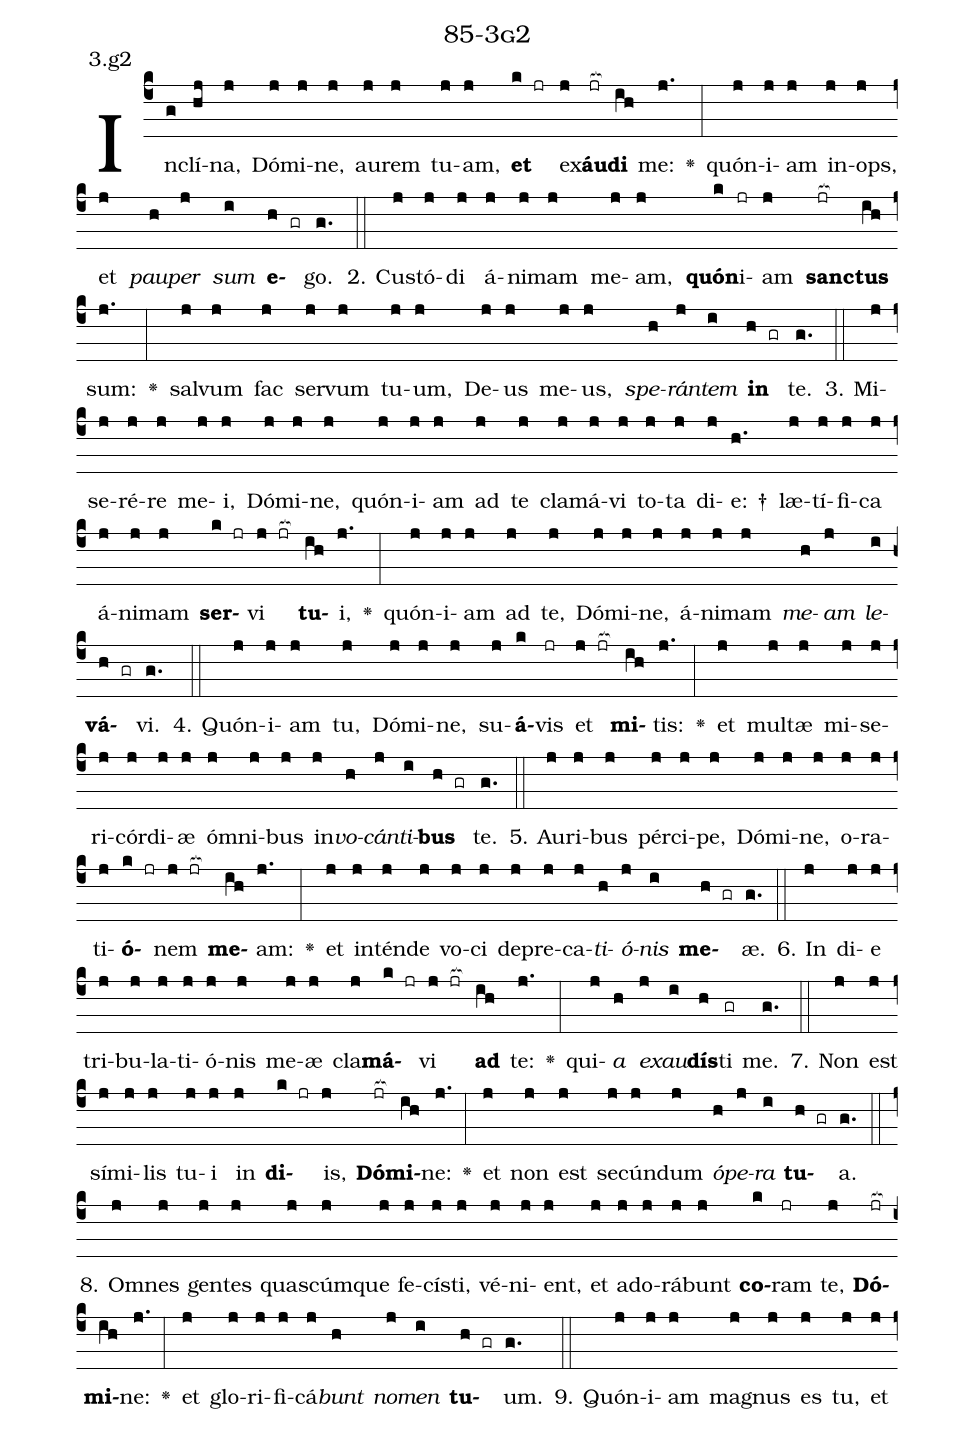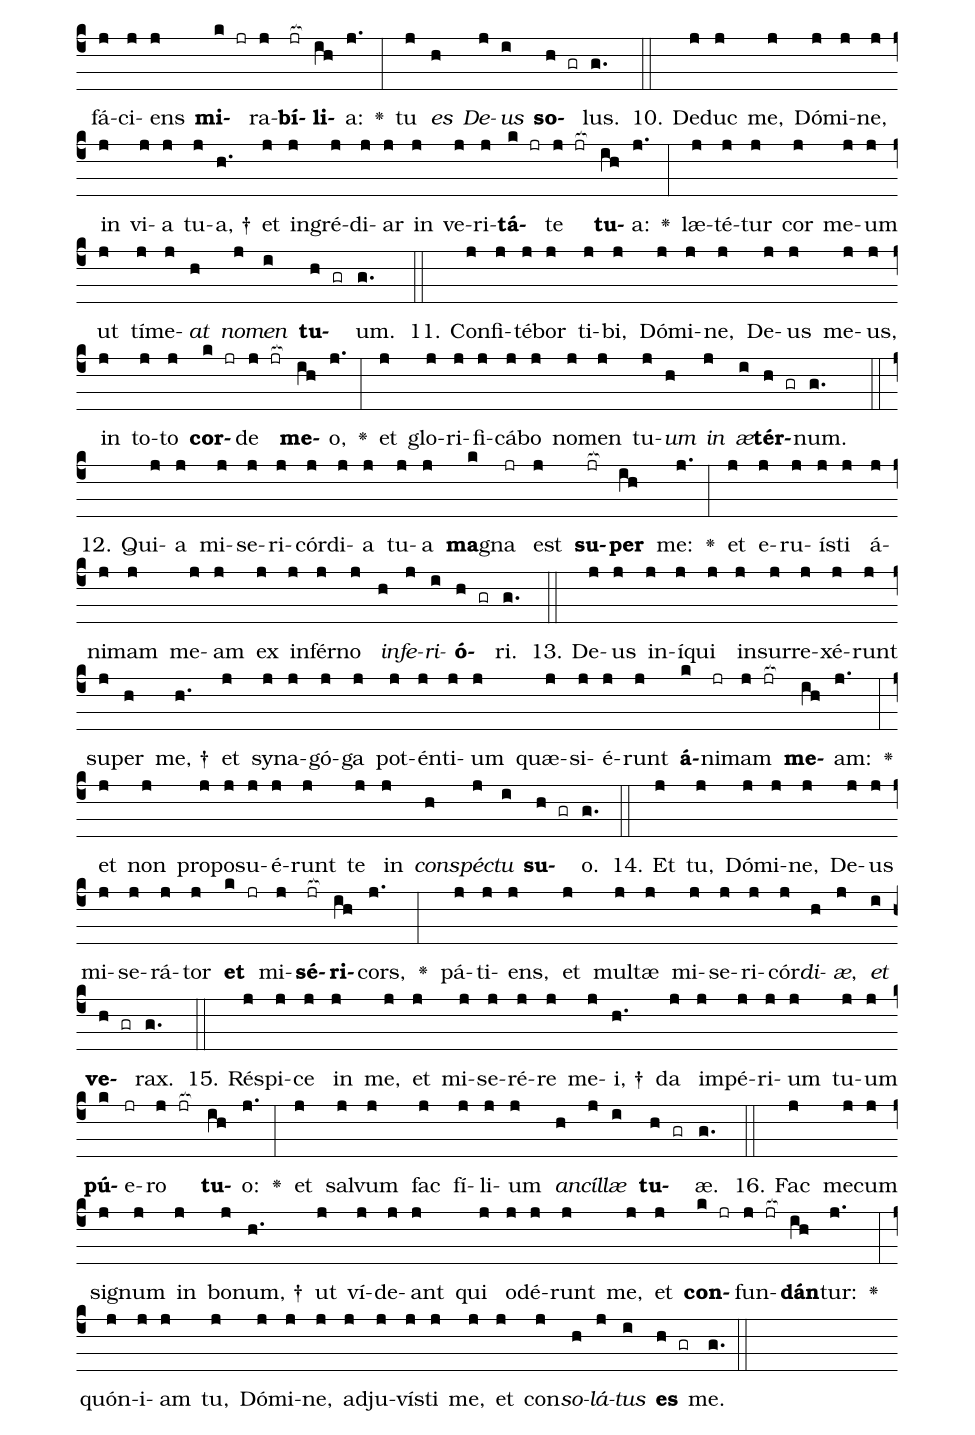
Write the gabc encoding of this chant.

name: 85-3g2;
annotation: 3.g2;
%%
(c4)In(g)clí(hj)na,(j) Dó(j)mi(j)ne,(j) au(j)rem(j) tu(j)am,(j) <b>et</b>(k jr) ex(j)<b>áu</b>(jr[ocb:1{])<b>di</b>(ih[ocb:0}]) me:(j.) <v>\greheightstar</v>(:) quón(j)i(j)am(j) in(j)ops,(j) et(j) <i>pau</i>(h)<i>per</i>(j) <i>sum</i>(i) <b>e</b>(h gr)go.(g.) (::)
2. Cus(j)tó(j)di(j) á(j)ni(j)mam(j) me(j)am,(j) <b>quón</b>(k)i(jr)am(j) <b>sanc</b>(jr[ocb:1{])<b>tus</b>(ih[ocb:0}]) sum:(j.) <v>\greheightstar</v>(:) sal(j)vum(j) fac(j) ser(j)vum(j) tu(j)um,(j) De(j)us(j) me(j)us,(j) <i>spe</i>(h)<i>rán</i>(j)<i>tem</i>(i) <b>in</b>(h gr) te.(g.) (::)
3. Mi(j)se(j)ré(j)re(j) me(j)i,(j) Dó(j)mi(j)ne,(j) quón(j)i(j)am(j) ad(j) te(j) cla(j)má(j)vi(j) to(j)ta(j) di(j)e: †(h.) læ(j)tí(j)fi(j)ca(j) á(j)ni(j)mam(j) <b>ser</b>(k jr)vi(j jr[ocb:1{]) <b>tu</b>(ih[ocb:0}])i,(j.) <v>\greheightstar</v>(:) quón(j)i(j)am(j) ad(j) te,(j) Dó(j)mi(j)ne,(j) á(j)ni(j)mam(j) <i>me</i>(h)<i>am</i>(j) <i>le</i>(i)<b>vá</b>(h gr)vi.(g.) (::)
4. Quón(j)i(j)am(j) tu,(j) Dó(j)mi(j)ne,(j) su(j)<b>á</b>(k)vis(jr) et(j jr[ocb:1{]) <b>mi</b>(ih[ocb:0}])tis:(j.) <v>\greheightstar</v>(:) et(j) mul(j)tæ(j) mi(j)se(j)ri(j)cór(j)di(j)æ(j) óm(j)ni(j)bus(j) in(j)<i>vo</i>(h)<i>cán</i>(j)<i>ti</i>(i)<b>bus</b>(h gr) te.(g.) (::)
5. Au(j)ri(j)bus(j) pér(j)ci(j)pe,(j) Dó(j)mi(j)ne,(j) o(j)ra(j)ti(j)<b>ó</b>(k jr)nem(j jr[ocb:1{]) <b>me</b>(ih[ocb:0}])am:(j.) <v>\greheightstar</v>(:) et(j) in(j)tén(j)de(j) vo(j)ci(j) de(j)pre(j)ca(j)<i>ti</i>(h)<i>ó</i>(j)<i>nis</i>(i) <b>me</b>(h gr)æ.(g.) (::)
6. In(j) di(j)e(j) tri(j)bu(j)la(j)ti(j)ó(j)nis(j) me(j)æ(j) cla(j)<b>má</b>(k jr)vi(j jr[ocb:1{]) <b>ad</b>(ih[ocb:0}]) te:(j.) <v>\greheightstar</v>(:) qui(j)<i>a</i>(h) <i>ex</i>(j)<i>au</i>(i)<b>dís</b>(h)ti(gr) me.(g.) (::)
7. Non(j) est(j) sí(j)mi(j)lis(j) tu(j)i(j) in(j) <b>di</b>(k jr)is,(j) <b>Dó</b>(jr[ocb:1{])<b>mi</b>(ih[ocb:0}])ne:(j.) <v>\greheightstar</v>(:) et(j) non(j) est(j) se(j)cún(j)dum(j) <i>ó</i>(h)<i>pe</i>(j)<i>ra</i>(i) <b>tu</b>(h gr)a.(g.) (::)
8. Om(j)nes(j) gen(j)tes(j) quas(j)cúm(j)que(j) fe(j)cís(j)ti,(j) vé(j)ni(j)ent,(j) et(j) ad(j)o(j)rá(j)bunt(j) <b>co</b>(k)ram(jr) te,(j) <b>Dó</b>(jr[ocb:1{])<b>mi</b>(ih[ocb:0}])ne:(j.) <v>\greheightstar</v>(:) et(j) glo(j)ri(j)fi(j)cá(j)<i>bunt</i>(h) <i>no</i>(j)<i>men</i>(i) <b>tu</b>(h gr)um.(g.) (::)
9. Quón(j)i(j)am(j) ma(j)gnus(j) es(j) tu,(j) et(j) fá(j)ci(j)ens(j) <b>mi</b>(k jr)ra(j)<b>bí</b>(jr[ocb:1{])<b>li</b>(ih[ocb:0}])a:(j.) <v>\greheightstar</v>(:) tu(j) <i>es</i>(h) <i>De</i>(j)<i>us</i>(i) <b>so</b>(h gr)lus.(g.) (::)
10. De(j)duc(j) me,(j) Dó(j)mi(j)ne,(j) in(j) vi(j)a(j) tu(j)a, †(h.) et(j) in(j)gré(j)di(j)ar(j) in(j) ve(j)ri(j)<b>tá</b>(k jr)te(j jr[ocb:1{]) <b>tu</b>(ih[ocb:0}])a:(j.) <v>\greheightstar</v>(:) læ(j)té(j)tur(j) cor(j) me(j)um(j) ut(j) tí(j)me(j)<i>at</i>(h) <i>no</i>(j)<i>men</i>(i) <b>tu</b>(h gr)um.(g.) (::)
11. Con(j)fi(j)té(j)bor(j) ti(j)bi,(j) Dó(j)mi(j)ne,(j) De(j)us(j) me(j)us,(j) in(j) to(j)to(j) <b>cor</b>(k jr)de(j jr[ocb:1{]) <b>me</b>(ih[ocb:0}])o,(j.) <v>\greheightstar</v>(:) et(j) glo(j)ri(j)fi(j)cá(j)bo(j) no(j)men(j) tu(j)<i>um</i>(h) <i>in</i>(j) <i>æ</i>(i)<b>tér</b>(h gr)num.(g.) (::)
12. Qui(j)a(j) mi(j)se(j)ri(j)cór(j)di(j)a(j) tu(j)a(j) <b>ma</b>(k)gna(jr) est(j) <b>su</b>(jr[ocb:1{])<b>per</b>(ih[ocb:0}]) me:(j.) <v>\greheightstar</v>(:) et(j) e(j)ru(j)ís(j)ti(j) á(j)ni(j)mam(j) me(j)am(j) ex(j) in(j)fér(j)no(j) <i>in</i>(h)<i>fe</i>(j)<i>ri</i>(i)<b>ó</b>(h gr)ri.(g.) (::)
13. De(j)us(j) in(j)í(j)qui(j) in(j)sur(j)re(j)xé(j)runt(j) su(j)per(h) me, †(h.) et(j) sy(j)na(j)gó(j)ga(j) pot(j)én(j)ti(j)um(j) quæ(j)si(j)é(j)runt(j) <b>á</b>(k)ni(jr)mam(j jr[ocb:1{]) <b>me</b>(ih[ocb:0}])am:(j.) <v>\greheightstar</v>(:) et(j) non(j) pro(j)po(j)su(j)é(j)runt(j) te(j) in(j) <i>con</i>(h)<i>spéc</i>(j)<i>tu</i>(i) <b>su</b>(h gr)o.(g.) (::)
14. Et(j) tu,(j) Dó(j)mi(j)ne,(j) De(j)us(j) mi(j)se(j)rá(j)tor(j) <b>et</b>(k jr) mi(j)<b>sé</b>(jr[ocb:1{])<b>ri</b>(ih[ocb:0}])cors,(j.) <v>\greheightstar</v>(:) pá(j)ti(j)ens,(j) et(j) mul(j)tæ(j) mi(j)se(j)ri(j)cór(j)<i>di</i>(h)<i>æ</i>,(j) <i>et</i>(i) <b>ve</b>(h gr)rax.(g.) (::)
15. Ré(j)spi(j)ce(j) in(j) me,(j) et(j) mi(j)se(j)ré(j)re(j) me(j)i, †(h.) da(j) im(j)pé(j)ri(j)um(j) tu(j)um(j) <b>pú</b>(k)e(jr)ro(j jr[ocb:1{]) <b>tu</b>(ih[ocb:0}])o:(j.) <v>\greheightstar</v>(:) et(j) sal(j)vum(j) fac(j) fí(j)li(j)um(j) <i>an</i>(h)<i>cíl</i>(j)<i>læ</i>(i) <b>tu</b>(h gr)æ.(g.) (::)
16. Fac(j) me(j)cum(j) si(j)gnum(j) in(j) bo(j)num, †(h.) ut(j) ví(j)de(j)ant(j) qui(j) o(j)dé(j)runt(j) me,(j) et(j) <b>con</b>(k jr)fun(j jr[ocb:1{])<b>dán</b>(ih[ocb:0}])tur:(j.) <v>\greheightstar</v>(:) quón(j)i(j)am(j) tu,(j) Dó(j)mi(j)ne,(j) ad(j)ju(j)vís(j)ti(j) me,(j) et(j) con(j)<i>so</i>(h)<i>lá</i>(j)<i>tus</i>(i) <b>es</b>(h gr) me.(g.) (::)
